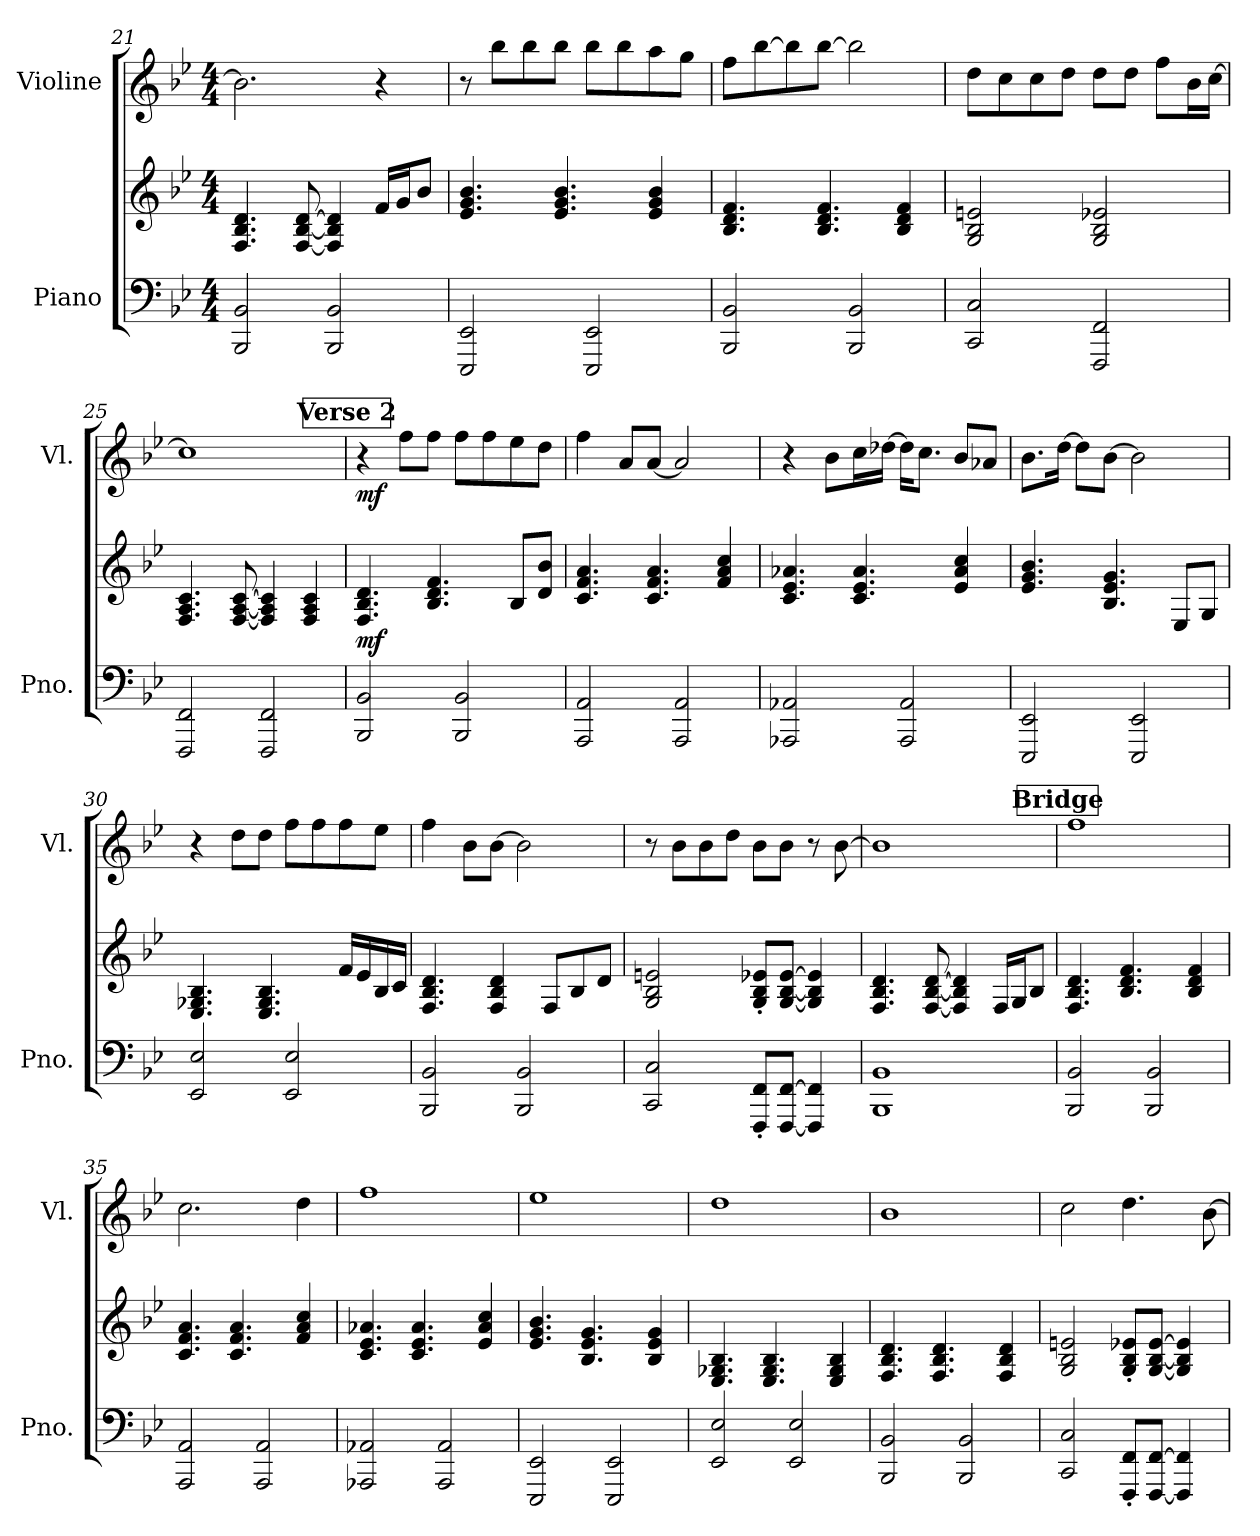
**kern	**kern	**dynam	**kern	**dynam
*part2	*part2	*part2	*part1	*part1
*staff3	*staff2	*staff2/3	*staff1	*staff1
*I"Piano	*	*	*I"Violine	*
*I'Pno.	*	*	*I'Vl.	*
*clefF4	*clefG2	*	*clefG2	*
*k[b-e-]	*k[b-e-]	*	*k[b-e-]	*
*M4/4	*M4/4	*	*M4/4	*
=21	=21	=21	=21	=21
2BBB-/ 2BB-/	4.F/ 4.B-/ 4.d/	.	2.b-\]	.
.	[8F/ [8B-/ [8d/	.	.	.
2BBB-/ 2BB-/	4F/] 4B-/] 4d/]	.	.	.
.	16f/LL	.	4r	.
.	16g/J	.	.	.
.	8b-/J	.	.	.
=22	=22	=22	=22	=22
2EEE-/ 2EE-/	4.e-/ 4.g/ 4.b-/	.	8r	.
.	.	.	8bb-\L	.
.	.	.	8bb-\	.
.	4.e-/ 4.g/ 4.b-/	.	8bb-\J	.
2EEE-/ 2EE-/	.	.	8bb-\L	.
.	.	.	8bb-\	.
.	4e-/ 4g/ 4b-/	.	8aa\	.
.	.	.	8gg\J	.
=23	=23	=23	=23	=23
2BBB-/ 2BB-/	4.B-/ 4.d/ 4.f/	.	8ff\L	.
.	.	.	[8bb-\	.
.	.	.	8bb-\]	.
.	4.B-/ 4.d/ 4.f/	.	[8bb-\J	.
2BBB-/ 2BB-/	.	.	2bb-\]	.
.	4B-/ 4d/ 4f/	.	.	.
!!LO:LB:g=z
=24	=24	=24	=24	=24
2CC/ 2C/	2G/ 2B-/ 2en/	.	8dd\L	.
.	.	.	8cc\	.
.	.	.	8cc\	.
.	.	.	8dd\J	.
2FFF/ 2FF/	2G/ 2B-/ 2e-X/	.	8dd\L	.
.	.	.	8dd\J	.
.	.	.	8ff\L	.
.	.	.	16b-\L	.
.	.	.	[16cc\JJ	.
=25	=25	=25	=25	=25
2FFF/ 2FF/	4.F/ 4.A/ 4.c/	.	1cc]	.
.	[8F/ [8A/ [8c/	.	.	.
2FFF/ 2FF/	4F/] 4A/] 4c/]	.	.	.
.	4F/ 4A/ 4c/	.	.	.
!!LO:REH:place=s1:a:B:fs=11:t=Verse 2
=26	=26	=26	=26	=26
!	!	!LO:DY:a=2	!	!LO:DY:b
2BBB-/ 2BB-/	4.F/ 4.B-/ 4.d/	mf	4r	mf
.	.	.	8ff\L	.
.	4.B-/ 4.d/ 4.f/	.	8ff\J	.
2BBB-/ 2BB-/	.	.	8ff\L	.
.	.	.	8ff\	.
.	8B-/L	.	8ee-\	.
.	8d/ 8b-/J	.	8dd\J	.
=27	=27	=27	=27	=27
2AAA/ 2AA/	4.c/ 4.f/ 4.a/	.	4ff\	.
.	.	.	8a/L	.
.	4.c/ 4.f/ 4.a/	.	[8a/J	.
2AAA/ 2AA/	.	.	2a/]	.
.	4f/ 4a/ 4cc/	.	.	.
=28	=28	=28	=28	=28
2AAA-X/ 2AA-X/	4.c/ 4.e-/ 4.a-X/	.	4r	.
.	.	.	8b-\L	.
.	4.c/ 4.e-/ 4.a-/	.	16cc\L	.
.	.	.	[16dd-X\JJ	.
2AAA-/ 2AA-/	.	.	16dd-\KL]	.
.	.	.	8.cc\J	.
.	4e-/ 4a-/ 4cc/	.	8b-/L	.
.	.	.	8a-X/J	.
!!LO:LB:g=z
=29	=29	=29	=29	=29
2EEE-/ 2EE-/	4.e-/ 4.g/ 4.b-/	.	8.b-\L	.
.	.	.	[16dd\Jk	.
.	.	.	8dd\L]	.
.	4.B-/ 4.e-/ 4.g/	.	[8b-\J	.
2EEE-/ 2EE-/	.	.	2b-\]	.
.	8E-/L	.	.	.
.	8G/J	.	.	.
=30	=30	=30	=30	=30
2EE-/ 2E-/	4.E-/ 4.G-X/ 4.B-/	.	4r	.
.	.	.	8dd\L	.
.	4.E-/ 4.G-/ 4.B-/	.	8dd\J	.
2EE-/ 2E-/	.	.	8ff\L	.
.	.	.	8ff\	.
.	16f/LL	.	8ff\	.
.	16e-/	.	.	.
.	16B-/	.	8ee-\J	.
.	16c/JJ	.	.	.
=31	=31	=31	=31	=31
2BBB-/ 2BB-/	4.F/ 4.B-/ 4.d/	.	4ff\	.
.	.	.	8b-\L	.
.	4F/ 4B-/ 4d/	.	[8b-\J	.
2BBB-/ 2BB-/	.	.	2b-\]	.
.	8F/L	.	.	.
.	8B-/	.	.	.
.	8d/J	.	.	.
=32	=32	=32	=32	=32
2CC/ 2C/	2G/ 2B-/ 2en/	.	8r	.
.	.	.	8b-\L	.
.	.	.	8b-\	.
.	.	.	8dd\J	.
8FFF/' 8FF/'L	8G/' 8B-/' 8e-X/'L	.	8b-\L	.
[8FFF/ [8FF/J	[8G/ [8B-/ [8e-/J	.	8b-\J	.
4FFF/] 4FF/]	4G/] 4B-/] 4e-/]	.	8r	.
.	.	.	[8b-\	.
!!LO:PB:g=z
=33	=33	=33	=33	=33
1BBB- 1BB-	4.F/ 4.B-/ 4.d/	.	1b-]	.
.	[8F/ [8B-/ [8d/	.	.	.
.	4F/] 4B-/] 4d/]	.	.	.
.	16F/LL	.	.	.
.	16G/J	.	.	.
.	8B-/J	.	.	.
!!LO:REH:place=s1:a:B:fs=11:t=Bridge
=34	=34	=34	=34	=34
2BBB-/ 2BB-/	4.F/ 4.B-/ 4.d/	.	1ff	.
.	4.B-/ 4.d/ 4.f/	.	.	.
2BBB-/ 2BB-/	.	.	.	.
.	4B-/ 4d/ 4f/	.	.	.
=35	=35	=35	=35	=35
2AAA/ 2AA/	4.c/ 4.f/ 4.a/	.	2.cc\	.
.	4.c/ 4.f/ 4.a/	.	.	.
2AAA/ 2AA/	.	.	.	.
.	4f/ 4a/ 4cc/	.	4dd\	.
=36	=36	=36	=36	=36
2AAA-X/ 2AA-X/	4.c/ 4.e-/ 4.a-X/	.	1ff	.
.	4.c/ 4.e-/ 4.a-/	.	.	.
2AAA-/ 2AA-/	.	.	.	.
.	4e-/ 4a-/ 4cc/	.	.	.
=37	=37	=37	=37	=37
2EEE-/ 2EE-/	4.e-/ 4.g/ 4.b-/	.	1ee-	.
.	4.B-/ 4.e-/ 4.g/	.	.	.
2EEE-/ 2EE-/	.	.	.	.
.	4B-/ 4e-/ 4g/	.	.	.
=38	=38	=38	=38	=38
2EE-/ 2E-/	4.E-/ 4.G-X/ 4.B-/	.	1dd	.
.	4.E-/ 4.G-/ 4.B-/	.	.	.
2EE-/ 2E-/	.	.	.	.
.	4E-/ 4G-/ 4B-/	.	.	.
=39	=39	=39	=39	=39
2BBB-/ 2BB-/	4.F/ 4.B-/ 4.d/	.	1b-	.
.	4.F/ 4.B-/ 4.d/	.	.	.
2BBB-/ 2BB-/	.	.	.	.
.	4F/ 4B-/ 4d/	.	.	.
!!LO:LB:g=z
=40	=40	=40	=40	=40
2CC/ 2C/	2G/ 2B-/ 2en/	.	2cc\	.
8FFF/' 8FF/'L	8G/' 8B-/' 8e-X/'L	.	4.dd\	.
[8FFF/ [8FF/J	[8G/ [8B-/ [8e-/J	.	.	.
4FFF/] 4FF/]	4G/] 4B-/] 4e-/]	.	.	.
.	.	.	[8b-\	.
=	=	=	=	=
*-	*-	*-	*-	*-
